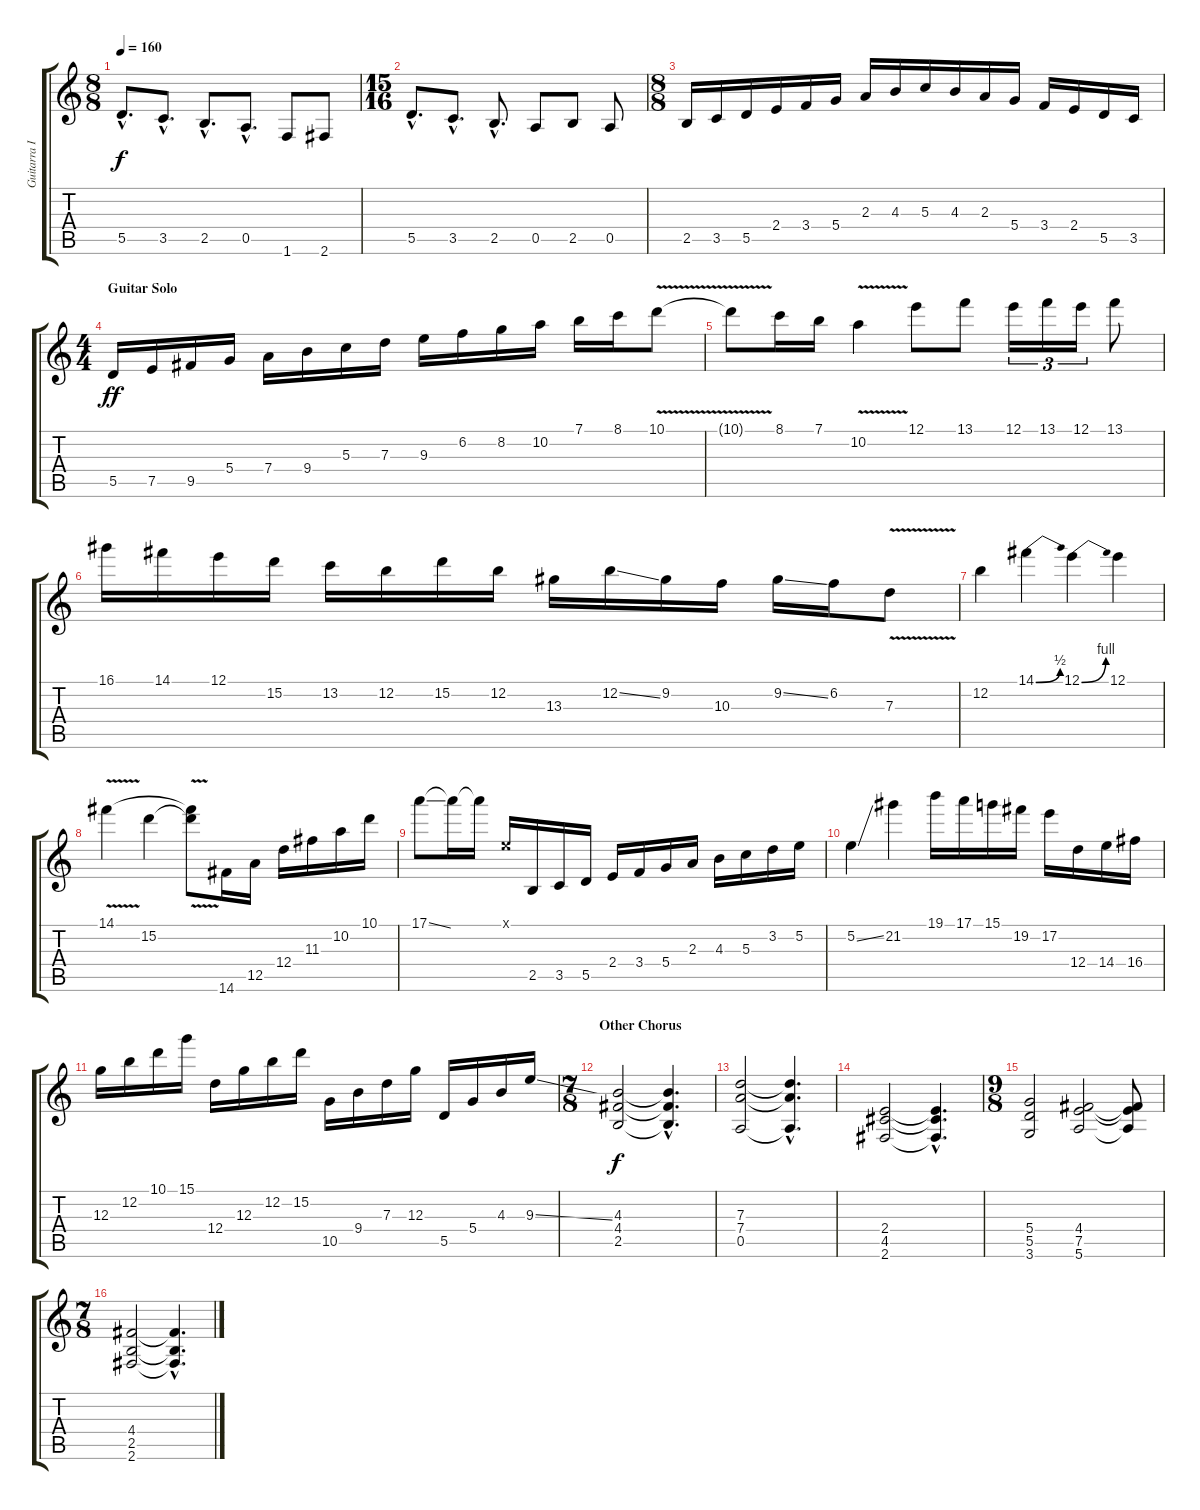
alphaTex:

\track ("Guitarra II (Solos)" "Guitarra I") {instrument overdrivenguitar}
\staff {score tabs}
\tuning (E4 B3 G3 D3 A2 E2) {hide}
\ts (8 8)
\tempo 160
\clef g2
\ks c
5.5{hac}.8{d dy f} 3.5{hac}.8{d} 2.5{hac}.8{d} 0.5{hac}.8{d} 1.6.8 2.6.8 |
\ts (15 16)
5.5{hac}.8{d} 3.5{hac}.8{d} 2.5{hac}.8{d} 0.5.8 2.5.8 0.5.8 |
\ts (8 8)
2.5.16 3.5.16 5.5.16 2.4.16 3.4.16 5.4.16 2.3.16 4.3.16 5.3.16 4.3.16 2.3.16 5.4.16 3.4.16 2.4.16 5.5.16 3.5.16 |
\ts (4 4)
\section ("" "Guitar Solo")
5.5.16{dy ff volume 16} 7.5.16 9.5.16 5.4.16 7.4.16 9.4.16 5.3.16 7.3.16 9.3.16 6.2.16 8.2.16 10.2.16 7.1.16 8.1.16 10.1{v}.8 |
10.1{t}.8 8.1.16 7.1.16 10.2{v}.4 12.1.8 13.1.8 12.1.16{tu (3 2)} 13.1.16{tu (3 2)} 12.1.16{tu (3 2)} 13.1.8 |
16.1.16 14.1.16 12.1.16 15.2.16 13.2.16 12.2.16 15.2.16 12.2.16 13.3.16 12.2{ss}.16 9.2.16 10.3.16 9.2{ss}.16 6.2.16 7.3{v}.8 |
12.2.4 14.1{be (bend 0 0 60 2)}.4 12.1{be (bend 0 0 60 4)}.4 12.1.4 |
14.1{v}.4 15.2.4 (14.1{t} 15.2{t}).8 14.6.16 12.5.16 12.4.16 11.3.16 10.2.16 10.1.16 |
17.1{ss}.8 17.1{t}.16 17.1{t}.16 0.1{x}.16 2.5.16 3.5.16 5.5.16 2.4.16 3.4.16 5.4.16 2.3.16 4.3.16 5.3.16 3.2.16 5.2.16 |
5.2{ss}.4 21.2.4 19.1.16 17.1.16 15.1.16 19.2.16 17.2.16 12.4.16 14.4.16 16.4.16 |
12.3.16 12.2.16 10.1.16 15.1.16 12.4.16 12.3.16 12.2.16 15.2.16 10.5.16 9.4.16 7.3.16 12.3.16 5.5.16 5.4.16 4.3.16 9.3{ss}.16 |
\ts (7 8)
\section ("" "Other Chorus")
(4.3 4.4 2.5).2{dy f volume 13 balance 16 instrument distortionguitar} (4.3{hac t} 4.4{hac t} 2.5{hac t}).4{d} |
(7.3 7.4 0.5).2 (7.3{hac t} 7.4{hac t} 0.5{hac t}).4{d} |
(2.4 4.5 2.6).2 (2.4{hac t} 4.5{hac t} 2.6{hac t}).4{d} |
\ts (9 8)
(5.4 5.5 3.6).2 (4.4 7.5 5.6).2 (4.4{t} 7.5{t} 5.6{t}).8 |
\ts (7 8)
(4.4 2.5 2.6).2 (4.4{hac t} 2.5{hac t} 2.6{hac t}).4{d}
